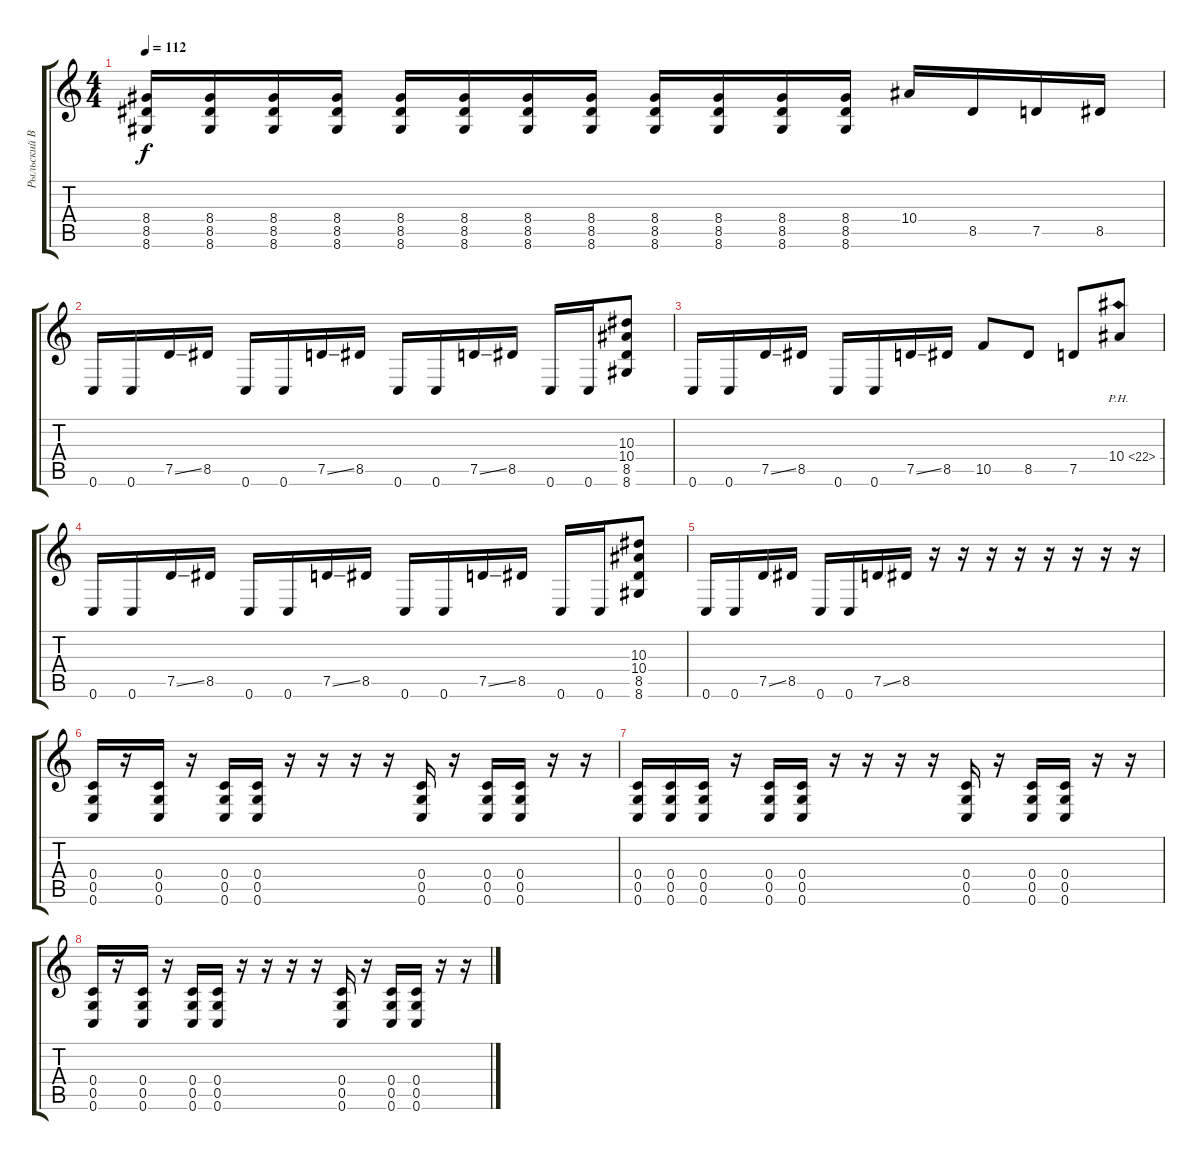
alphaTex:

\track ("Рыльский Владислав" "Рыльский В") {instrument distortionguitar}
\staff {score tabs}
\tuning (D4 A3 F3 C3 G2 C2) {hide}
\ts (4 4)
\tempo 112
\clef g2
\ks c
(8.4 8.5 8.6).16{dy f} (8.4 8.5 8.6).16 (8.4 8.5 8.6).16 (8.4 8.5 8.6).16 (8.4 8.5 8.6).16 (8.4 8.5 8.6).16 (8.4 8.5 8.6).16 (8.4 8.5 8.6).16 (8.4 8.5 8.6).16 (8.4 8.5 8.6).16 (8.4 8.5 8.6).16 (8.4 8.5 8.6).16 10.4.16 8.5.16 7.5.16 8.5.16 |
0.6.16 0.6.16 7.5{ss}.16 8.5.16 0.6.16 0.6.16 7.5{ss}.16 8.5.16 0.6.16 0.6.16 7.5{ss}.16 8.5.16 0.6.16 0.6.16 (10.3 10.4 8.5 8.6).8 |
0.6.16 0.6.16 7.5{ss}.16 8.5.16 0.6.16 0.6.16 7.5{ss}.16 8.5.16 10.5.8 8.5.8 7.5.8 10.4{ph 12}.8 |
0.6.16 0.6.16 7.5{ss}.16 8.5.16 0.6.16 0.6.16 7.5{ss}.16 8.5.16 0.6.16 0.6.16 7.5{ss}.16 8.5.16 0.6.16 0.6.16 (10.3 10.4 8.5 8.6).8 |
0.6.16 0.6.16 7.5{ss}.16 8.5.16 0.6.16 0.6.16 7.5{ss}.16 8.5.16 r.16 r.16 r.16 r.16 r.16 r.16 r.16 r.16 |
(0.4 0.5 0.6).16 r.16 (0.4 0.5 0.6).16 r.16 (0.4 0.5 0.6).16 (0.4 0.5 0.6).16 r.16 r.16 r.16 r.16 (0.4 0.5 0.6).16 r.16 (0.4 0.5 0.6).16 (0.4 0.5 0.6).16 r.16 r.16 |
(0.4 0.5 0.6).16 (0.4 0.5 0.6).16 (0.4 0.5 0.6).16 r.16 (0.4 0.5 0.6).16 (0.4 0.5 0.6).16 r.16 r.16 r.16 r.16 (0.4 0.5 0.6).16 r.16 (0.4 0.5 0.6).16 (0.4 0.5 0.6).16 r.16 r.16 |
(0.4 0.5 0.6).16 r.16 (0.4 0.5 0.6).16 r.16 (0.4 0.5 0.6).16 (0.4 0.5 0.6).16 r.16 r.16 r.16 r.16 (0.4 0.5 0.6).16 r.16 (0.4 0.5 0.6).16 (0.4 0.5 0.6).16 r.16 r.16
